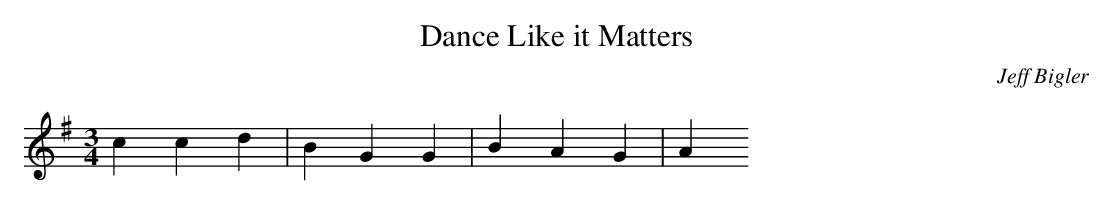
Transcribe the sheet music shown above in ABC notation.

X:1
T:Dance Like it Matters
C:Jeff Bigler
M:3/4
K:G
L:1/4
ccd | BGG | BAG | A
